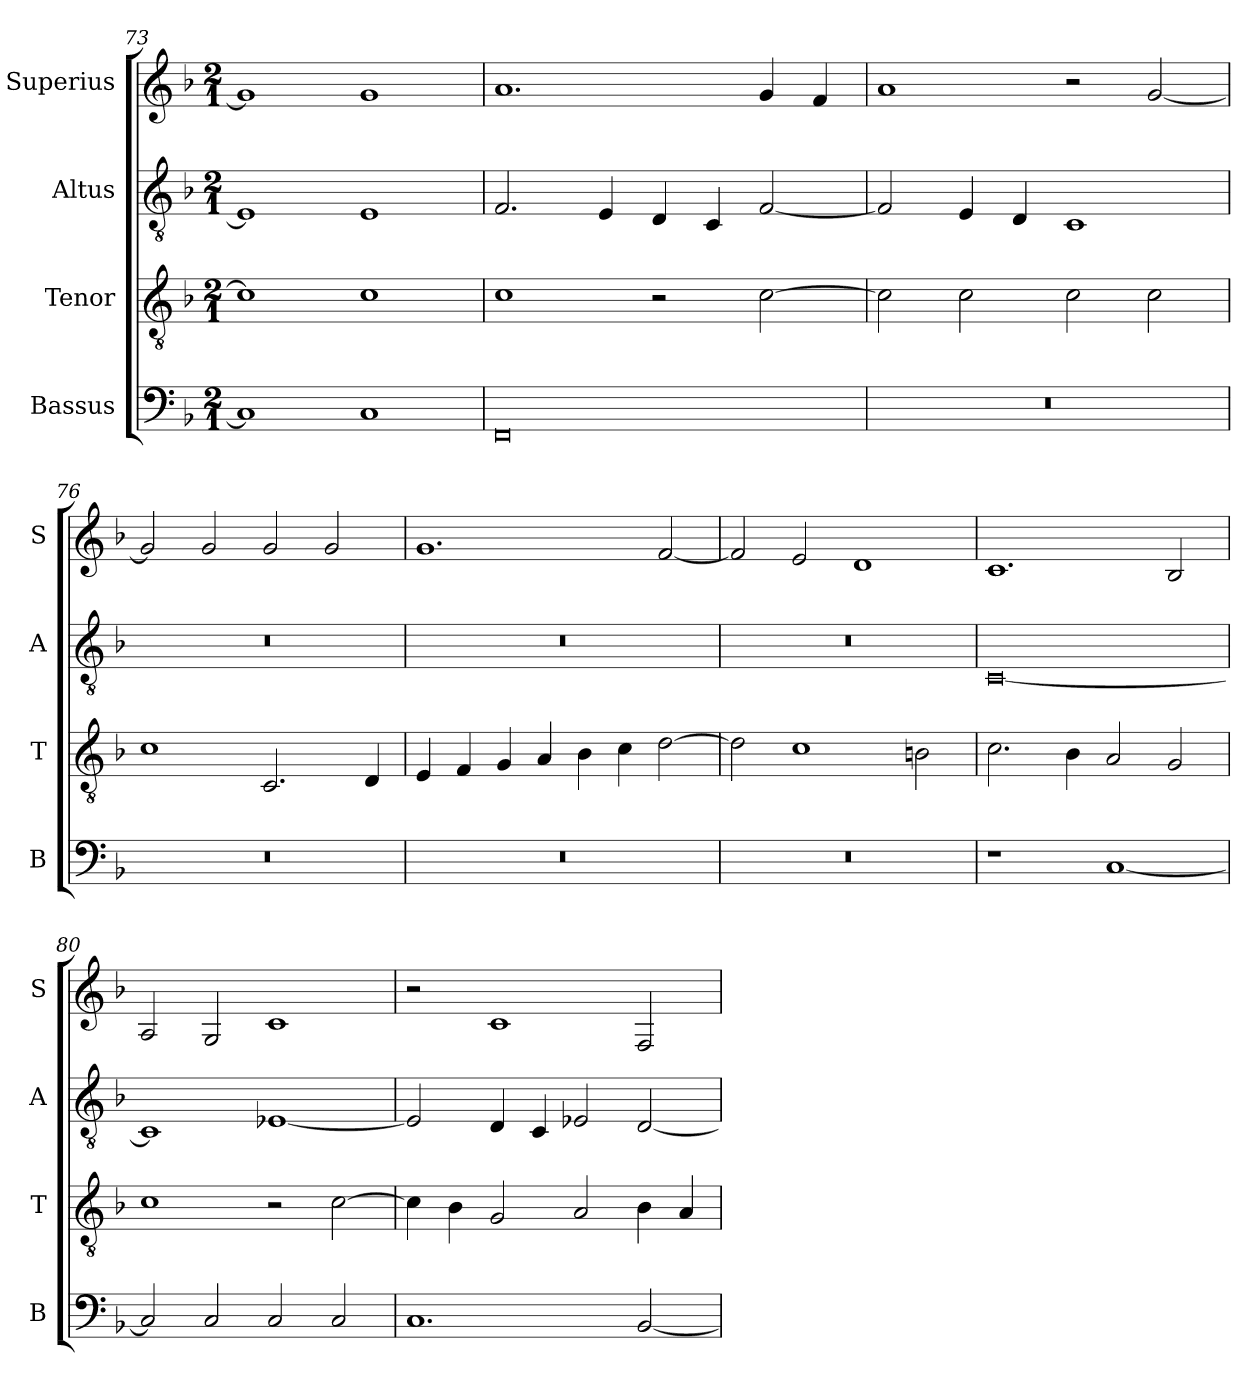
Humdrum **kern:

**kern	**kern	**kern	**kern
*part4	*part3	*part2	*part1
*staff4	*staff3	*staff2	*staff1
*I"Bassus	*I"Tenor	*I"Altus	*I"Superius
*I'B	*I'T	*I'A	*I'S
*clefF4	*clefGv2	*clefGv2	*clefG2
*k[b-]	*k[b-]	*k[b-]	*k[b-]
*M2/1	*M2/1	*M2/1	*M2/1
=73	=73	=73	=73
1C]	1c]	1E]	1g]
1C	1c	1E	1g
=74	=74	=74	=74
0FF	1c	2.F/	1.a
.	.	4E/	.
.	2r	4D/	.
.	.	4C/	.
.	[2c\	[2F/	4g/
.	.	.	4f/
=75	=75	=75	=75
0r	2c\]	2F/]	1a
.	2c\	4E/	.
.	.	4D/	.
.	2c\	1C	2r
.	2c\	.	[2g/
=76	=76	=76	=76
0r	1c	0r	2g/]
.	.	.	2g/
.	2.C/	.	2g/
.	.	.	2g/
.	4D/	.	.
=77	=77	=77	=77
0r	4E/	0r	1.g
.	4F/	.	.
.	4G/	.	.
.	4A/	.	.
.	4B-\	.	.
.	4c\	.	.
.	[2d\	.	[2f/
=78	=78	=78	=78
0r	2d\]	0r	2f/]
.	1c	.	2e/
.	.	.	1d
.	2Bn\	.	.
=79	=79	=79	=79
1r	2.c\	[0C	1.c
.	4B-\	.	.
[1C	2A/	.	.
.	2G/	.	2B-/
=80	=80	=80	=80
2C/]	1c	1C]	2A/
2C/	.	.	2G/
2C/	2r	[1E-X	1c
2C/	[2c\	.	.
=81	=81	=81	=81
1.C	4c\]	2E-/]	2r
.	4B-\	.	.
.	2G/	4D/	1c
.	.	4C/	.
.	2A/	2E-X/	.
[2BB-/	4B-\	[2D/	2F/
.	4A/	.	.
=	=	=	=
*-	*-	*-	*-
